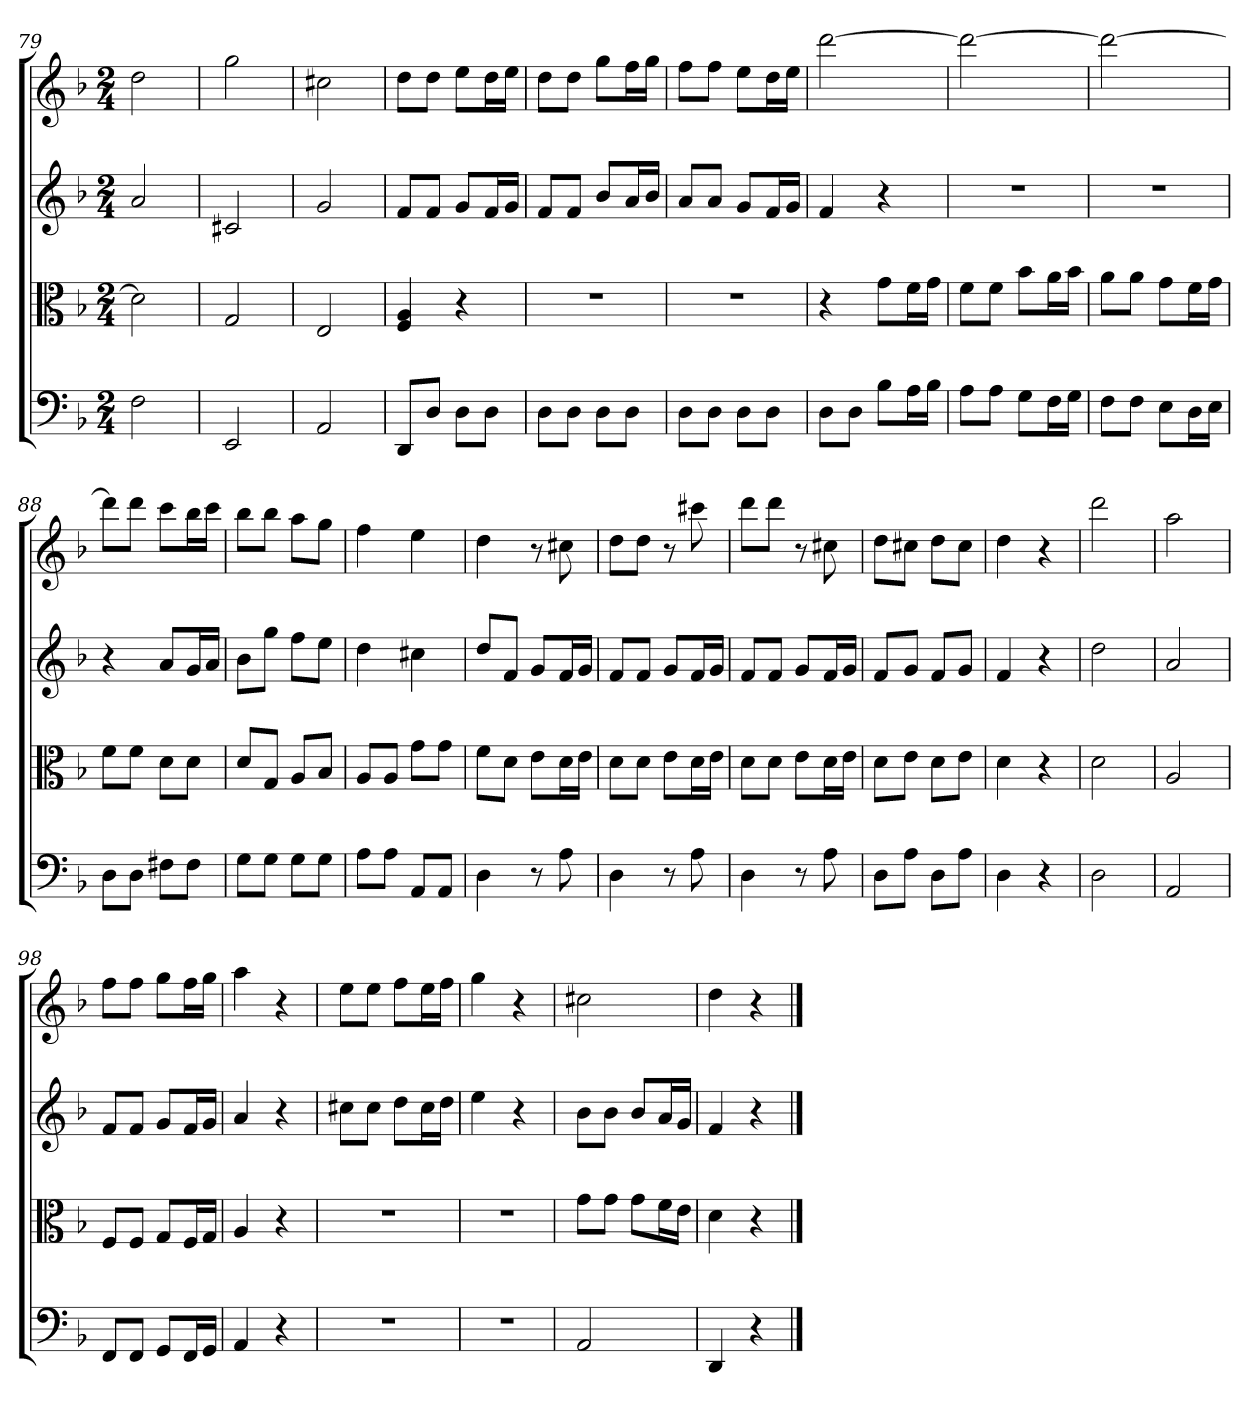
**kern	**kern	**kern	**kern
*part4	*part3	*part2	*part1
*staff4	*staff3	*staff2	*staff1
*clefF4	*clefC3	*	*
*k[b-]	*k[b-]	*k[b-]	*k[b-]
*d:	*d:	*d:	*d:
*M2/4	*M2/4	*M2/4	*M2/4
=79	=79	=79	=79
2F	2d]	2a	2dd
=80	=80	=80	=80
2EE	2G	2c#X	2gg
=81	=81	=81	=81
2AA	2E	2g	2cc#X
=82	=82	=82	=82
8DD/L	4F 4A	8fL	8ddL
8D/J	.	8fJ	8ddJ
8D\L	4r	8gL	8eeL
8D\J	.	16fL	16ddL
.	.	16gJJ	16eeJJ
=83	=83	=83	=83
8D\L	2r	8fL	8ddL
8D\J	.	8fJ	8ddJ
8D\L	.	8b-L	8ggL
8D\J	.	16aL	16ffL
.	.	16b-JJ	16ggJJ
=84	=84	=84	=84
8D\L	2r	8aL	8ffL
8D\J	.	8aJ	8ffJ
8D\L	.	8gL	8eeL
8D\J	.	16fL	16ddL
.	.	16gJJ	16eeJJ
=85	=85	=85	=85
8D\L	4r	4f	[2ddd
8D\J	.	.	.
8B-\L	8g\L	4r	.
16A\L	16f\L	.	.
16B-\JJ	16g\JJ	.	.
=86	=86	=86	=86
8A\L	8f\L	2r	2ddd_
8A\J	8f\J	.	.
8G\L	8b-\L	.	.
16F\L	16a\L	.	.
16G\JJ	16b-\JJ	.	.
=87	=87	=87	=87
8F\L	8a\L	2r	2ddd_
8F\J	8a\J	.	.
8E\L	8g\L	.	.
16D\L	16f\L	.	.
16E\JJ	16g\JJ	.	.
=88	=88	=88	=88
8D\L	8f\L	4r	8dddL]
8D\J	8f\J	.	8dddJ
8F#X\L	8d\L	8aL	8cccL
8F#\J	8d\J	16gL	16bb-L
.	.	16aJJ	16cccJJ
=89	=89	=89	=89
8G\L	8d/L	8b-L	8bb-L
8G\J	8G/J	8ggJ	8bb-J
8G\L	8A/L	8ffL	8aaL
8G\J	8B-/J	8eeJ	8ggJ
=90	=90	=90	=90
8A\L	8A/L	4dd	4ff
8A\J	8A/J	.	.
8AA/L	8g\L	4cc#X	4ee
8AA/J	8g\J	.	.
=91	=91	=91	=91
4D	8f\L	8ddL	4dd
.	8d\J	8fJ	.
8r	8e\L	8gL	8r
8A	16d\L	16fL	8cc#X
.	16e\JJ	16gJJ	.
=92	=92	=92	=92
4D	8d\L	8fL	8ddL
.	8d\J	8fJ	8ddJ
8r	8e\L	8gL	8r
8A	16d\L	16fL	8ccc#X
.	16e\JJ	16gJJ	.
=93	=93	=93	=93
4D	8d\L	8fL	8dddL
.	8d\J	8fJ	8dddJ
8r	8e\L	8gL	8r
8A	16d\L	16fL	8cc#X
.	16e\JJ	16gJJ	.
=94	=94	=94	=94
8D\L	8d\L	8fL	8ddL
8A\J	8e\J	8gJ	8cc#XJ
8D\L	8d\L	8fL	8ddL
8A\J	8e\J	8gJ	8cc#J
=95	=95	=95	=95
4D	4d	4f	4dd
4r	4r	4r	4r
=96	=96	=96	=96
2D	2d	2dd	2ddd
=97	=97	=97	=97
2AA	2A	2a	2aa
=98	=98	=98	=98
8FF/L	8F/L	8fL	8ffL
8FF/J	8F/J	8fJ	8ffJ
8GG/L	8G/L	8gL	8ggL
16FF/L	16F/L	16fL	16ffL
16GG/JJ	16G/JJ	16gJJ	16ggJJ
=99	=99	=99	=99
4AA	4A	4a	4aa
4r	4r	4r	4r
=100	=100	=100	=100
2r	2r	8cc#XL	8eeL
.	.	8cc#J	8eeJ
.	.	8ddL	8ffL
.	.	16cc#L	16eeL
.	.	16ddJJ	16ffJJ
=101	=101	=101	=101
2r	2r	4ee	4gg
.	.	4r	4r
=102	=102	=102	=102
2AA	8g\L	8b-L	2cc#X
.	8g\J	8b-J	.
.	8g\L	8b-L	.
.	16f\L	16aL	.
.	16e\JJ	16gJJ	.
=103	=103	=103	=103
4DD	4d	4f	4dd
4r	4r	4r	4r
==	==	==	==
*-	*-	*-	*-
